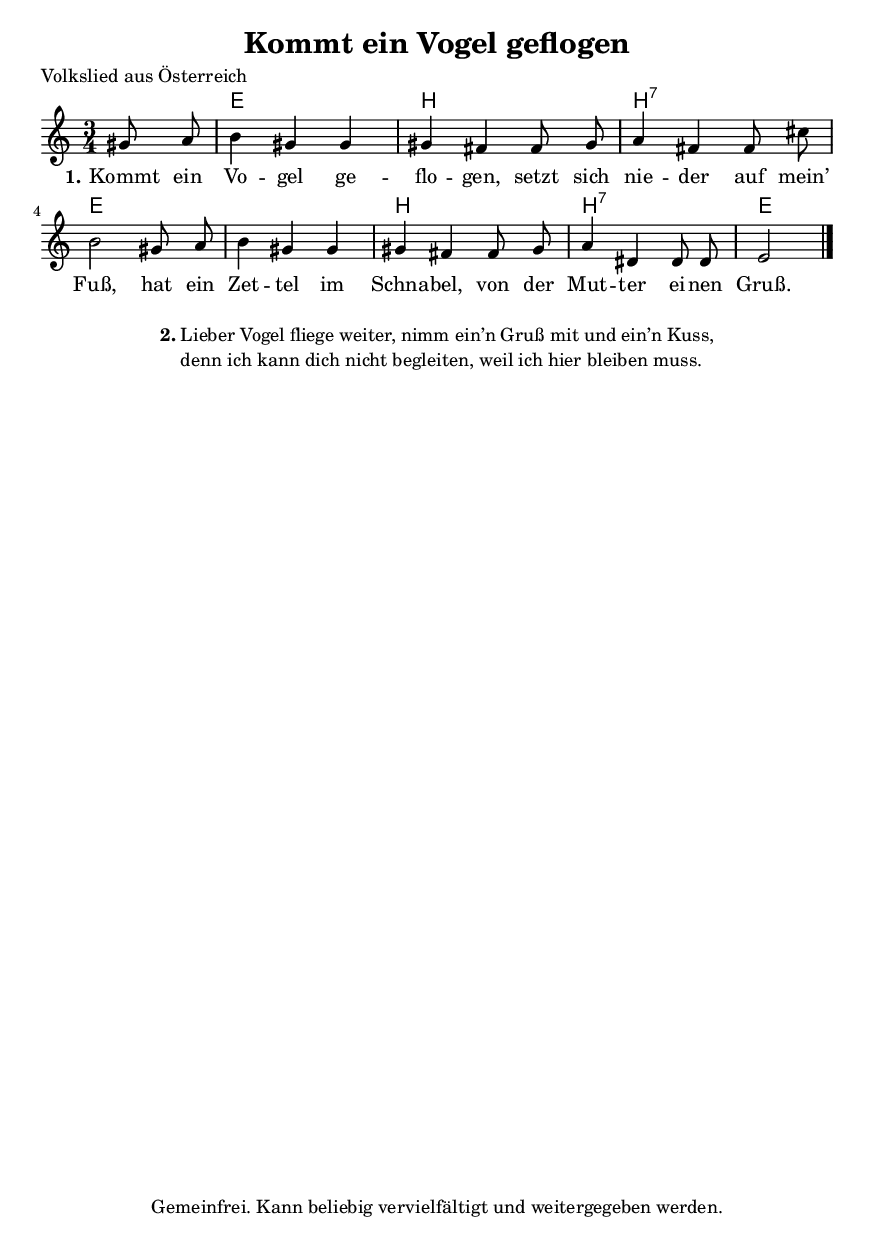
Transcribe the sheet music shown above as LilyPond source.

% Dieses Notenblatt wurde erstellt von Uwe Caspari
%
% Kontakt: Uwe.Caspari@GoogleMail.com
%
% geringfügige Änderungen von Hauke Rehr

\include "deutsch.ly"
\include "default.ly"

\version "2.12.3"

\header {
  title = "Kommt ein Vogel geflogen"
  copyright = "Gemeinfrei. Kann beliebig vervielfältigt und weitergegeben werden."
  poet = "Volkslied aus Österreich"
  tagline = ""
}

#(set-global-staff-size 16)

akkorde = \chordmode {
 \germanChords
  s4 c2 s4 g2 s4 g2:7 s4 c2 s1 g2 s4 g2:7 s4 c2
}

melodie = \relative c' {
  \partial 4
  e8 f8
  g4 e4 e4
  e4 d4 d8 e8
  f4 d4 d8 a'8
  g2 e8 f8
  g4 e4 e4
  e4 d4 d8 e8
  f4 h,4 h8 h8 c2
  \bar"|."
}

text = \lyricmode {
  \set stanza = "1."
  Kommt ein Vo -- gel ge -- flo -- gen, setzt sich nie -- der auf mein’ Fuß,
  hat ein Zet -- tel im Schna -- bel, von der Mut -- ter ei -- nen Gruß.
}

\score {
  <<
    \new ChordNames { \transpose c e \akkorde }
    \new Voice = "Lied" {
      \autoBeamOff
      \clef "treble"
      \time 3/4
      \key c\major
      \transpose c e \melodie
    }
    \new Lyrics \lyricsto "Lied" { \text }
  >>
}

\markup {
  \fill-line {
    \column {
      \line {
	\bold "2."
        \column {
          "Lieber Vogel fliege weiter, nimm ein’n Gruß mit und ein’n Kuss,"
	  "denn ich kann dich nicht begleiten, weil ich hier bleiben muss."
	}
      }
    }
  }
}

 % some settings % vim: sw=2 et
